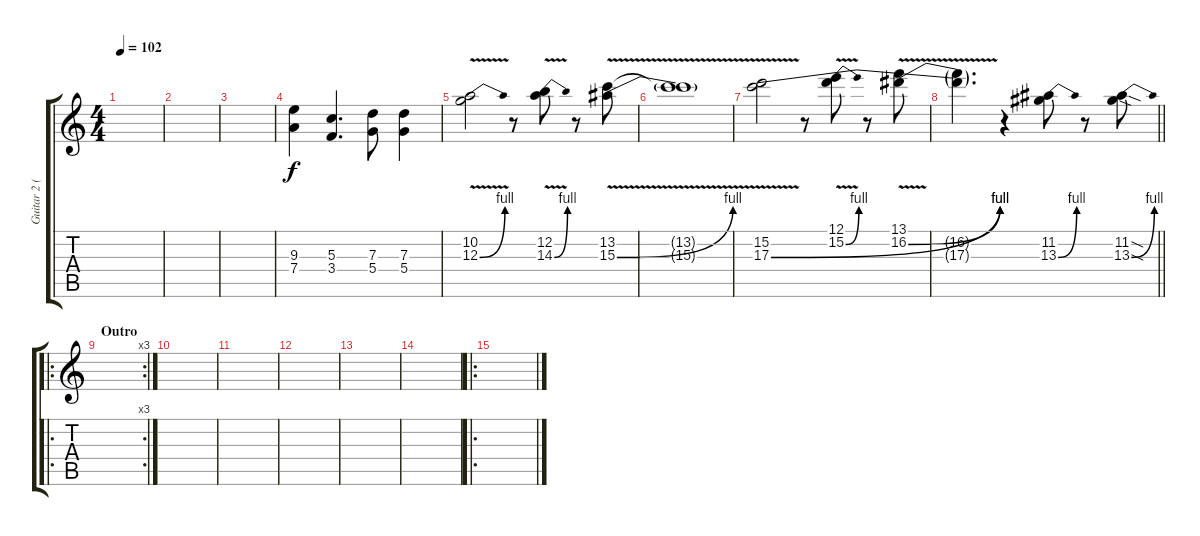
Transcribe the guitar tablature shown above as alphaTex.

\track ("Guitar 2 (Distortion)" "Guitar 2 (") {instrument distortionguitar}
\staff {score tabs}
\tuning (E4 B3 G3 D3 A2 E2) {hide}
\ts (4 4)
\tempo 102
\clef g2
\ks c
|
|
|
(9.3 7.4).4 (5.3 3.4).4{d} (7.3 5.4).8 (7.3 5.4).4 |
(10.2{v} 12.3{be (bend 0 0 60 4) v}).2 r.8 (12.2{v} 14.3{be (bend 0 0 60 4) v}).8 r.8 (13.2{v} 15.3{be (bend 0 0 60 4) v}).8 |
(13.2{t} 15.3{t}).1 |
(15.2{v} 17.3{be (bend 0 0 60 4) v}).2 r.8 (12.1 15.2{be (bend 0 0 60 4) v}).8 r.8 (13.1 16.2{be (bend 0 0 60 4) v}).8 |
\barLineRight lightlight
(16.2{t} 17.3{t}).4{d} r.4 (11.2 13.3{be (bend 0 0 60 4)}).8 r.8 (11.2{sod} 13.3{be (bend 0 0 60 4) sod}).8 |
\ro
\rc 3
\section ("" "Outro")
|
|
|
|
|
|
\ro
